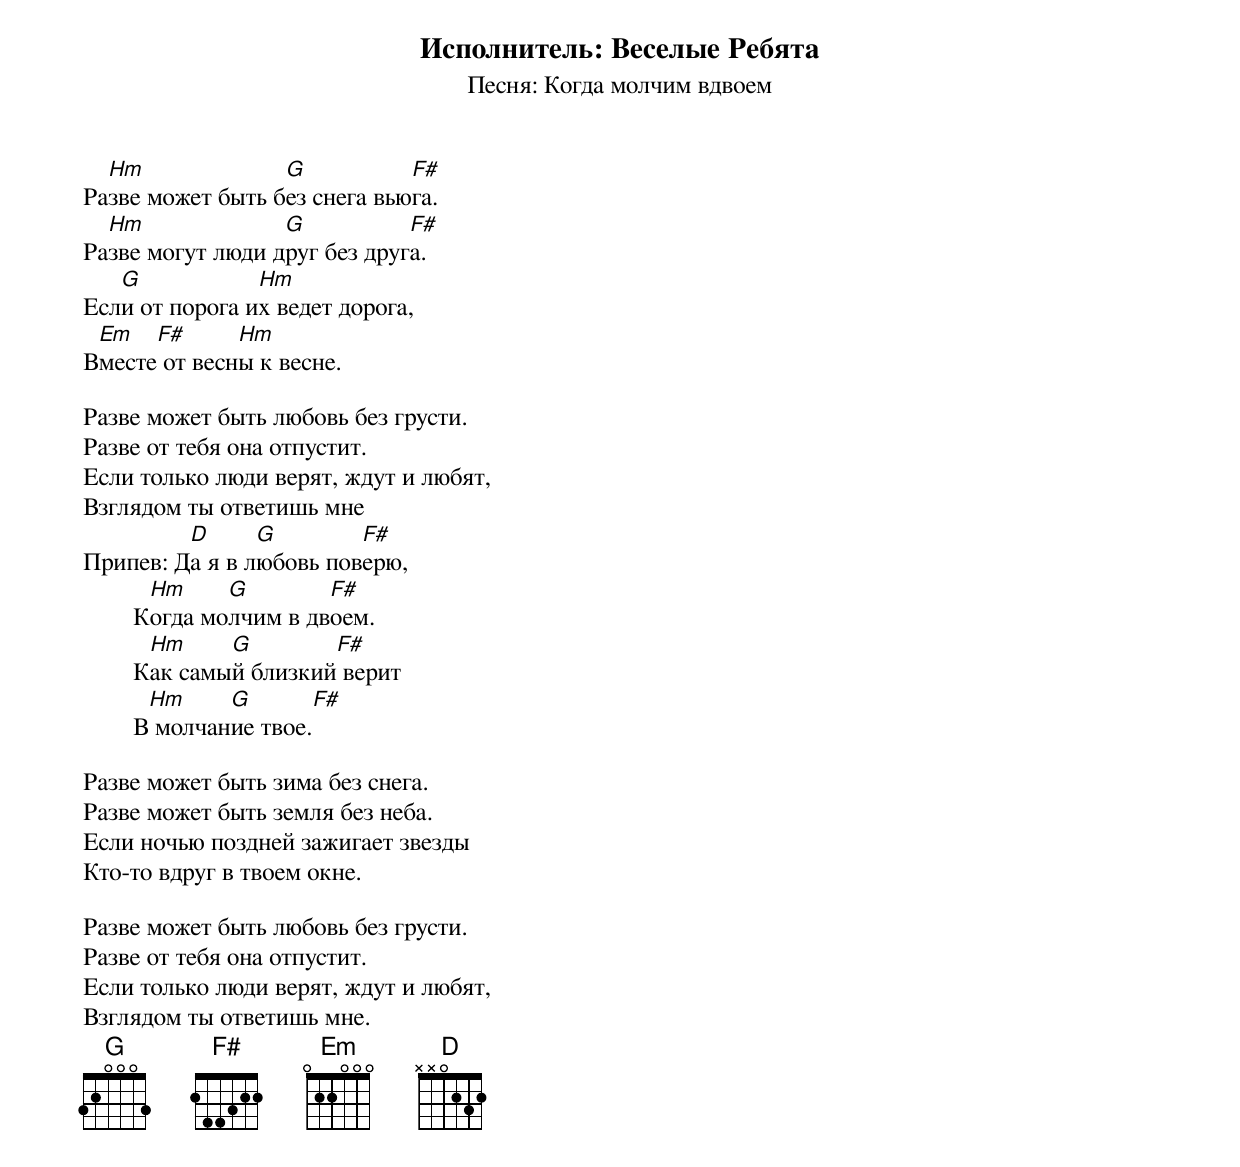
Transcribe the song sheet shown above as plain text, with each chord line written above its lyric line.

Исполнитель: Веселые Ребята
Песня: Когда молчим вдвоем


  Hm              G           F#
Разве может быть без снега вьюга.
  Hm              G           F#
Разве могут люди друг без друга.
   G            Hm
Если от порога их ведет дорога,
 Em   F#      Hm
Вместе от весны к весне.

Разве может быть любовь без грусти.
Разве от тебя она отпустит.
Если только люди верят, ждут и любят,
Взглядом ты ответишь мне
         D      G        F#
Припев: Да я в любовь поверю,
         Hm     G        F#
        Когда молчим в двоем.
         Hm     G        F#
        Как самый близкий верит
         Hm     G       F#
        В молчание твое.

Разве может быть зима без снега.
Разве может быть земля без неба.
Если ночью поздней зажигает звезды
Кто-то вдруг в твоем окне.

Разве может быть любовь без грусти.
Разве от тебя она отпустит.
Если только люди верят, ждут и любят,
Взглядом ты ответишь мне.
